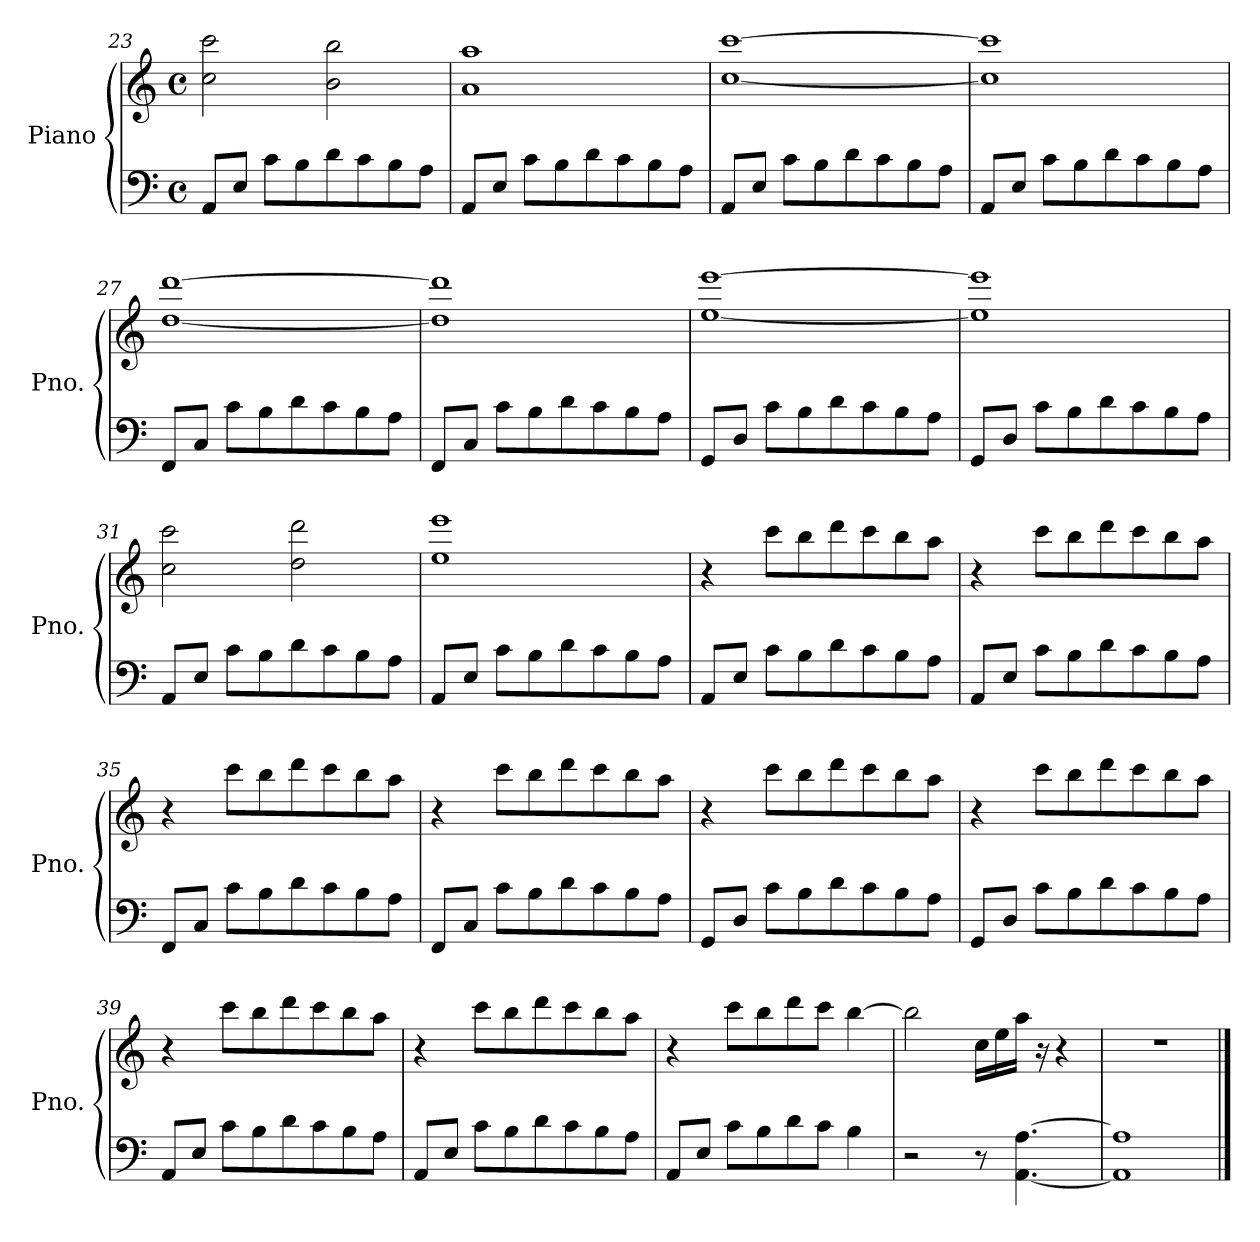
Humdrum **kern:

**kern	**kern
*part1	*part1
*staff2	*staff1
*I"Piano	*
*I'Pno.	*
*clefF4	*clefG2
*k[]	*k[]
*M4/4	*M4/4
*met(c)	*met(c)
=23	=23
8AA/L	2cc\ 2ccc\
8E/J	.
8c\L	.
8B\	.
8d\	2b\ 2bb\
8c\	.
8B\	.
8A\J	.
=24	=24
8AA/L	1a 1aa
8E/J	.
8c\L	.
8B\	.
8d\	.
8c\	.
8B\	.
8A\J	.
!!LO:PB:g=z
=25	=25
8AA/L	[1cc [1ccc
8E/J	.
8c\L	.
8B\	.
8d\	.
8c\	.
8B\	.
8A\J	.
=26	=26
8AA/L	1cc] 1ccc]
8E/J	.
8c\L	.
8B\	.
8d\	.
8c\	.
8B\	.
8A\J	.
=27	=27
8FF/L	[1dd [1ddd
8C/J	.
8c\L	.
8B\	.
8d\	.
8c\	.
8B\	.
8A\J	.
=28	=28
8FF/L	1dd] 1ddd]
8C/J	.
8c\L	.
8B\	.
8d\	.
8c\	.
8B\	.
8A\J	.
!!LO:LB:g=z
=29	=29
8GG/L	[1ee [1eee
8D/J	.
8c\L	.
8B\	.
8d\	.
8c\	.
8B\	.
8A\J	.
=30	=30
8GG/L	1ee] 1eee]
8D/J	.
8c\L	.
8B\	.
8d\	.
8c\	.
8B\	.
8A\J	.
=31	=31
8AA/L	2cc\ 2ccc\
8E/J	.
8c\L	.
8B\	.
8d\	2dd\ 2ddd\
8c\	.
8B\	.
8A\J	.
=32	=32
8AA/L	1ee 1eee
8E/J	.
8c\L	.
8B\	.
8d\	.
8c\	.
8B\	.
8A\J	.
!!LO:LB:g=z
=33	=33
8AA/L	4r
8E/J	.
8c\L	8ccc\L
8B\	8bb\
8d\	8ddd\
8c\	8ccc\
8B\	8bb\
8A\J	8aa\J
=34	=34
8AA/L	4r
8E/J	.
8c\L	8ccc\L
8B\	8bb\
8d\	8ddd\
8c\	8ccc\
8B\	8bb\
8A\J	8aa\J
=35	=35
8FF/L	4r
8C/J	.
8c\L	8ccc\L
8B\	8bb\
8d\	8ddd\
8c\	8ccc\
8B\	8bb\
8A\J	8aa\J
=36	=36
8FF/L	4r
8C/J	.
8c\L	8ccc\L
8B\	8bb\
8d\	8ddd\
8c\	8ccc\
8B\	8bb\
8A\J	8aa\J
!!LO:LB:g=z
=37	=37
8GG/L	4r
8D/J	.
8c\L	8ccc\L
8B\	8bb\
8d\	8ddd\
8c\	8ccc\
8B\	8bb\
8A\J	8aa\J
=38	=38
8GG/L	4r
8D/J	.
8c\L	8ccc\L
8B\	8bb\
8d\	8ddd\
8c\	8ccc\
8B\	8bb\
8A\J	8aa\J
=39	=39
8AA/L	4r
8E/J	.
8c\L	8ccc\L
8B\	8bb\
8d\	8ddd\
8c\	8ccc\
8B\	8bb\
8A\J	8aa\J
=40	=40
8AA/L	4r
8E/J	.
8c\L	8ccc\L
8B\	8bb\
8d\	8ddd\
8c\	8ccc\
8B\	8bb\
8A\J	8aa\J
!!LO:LB:g=z
=41	=41
8AA/L	4r
8E/J	.
8c\L	8ccc\L
8B\	8bb\
8d\	8ddd\
8c\J	8ccc\J
4B\	[4bb\
=42	=42
2r	2bb\]
8r	16cc\LL
.	16ee\
[4.AA\ [4.A\	16aa\JJ
.	16r
.	4r
=43	=43
1AA] 1A]	1r
==	==
*-	*-
